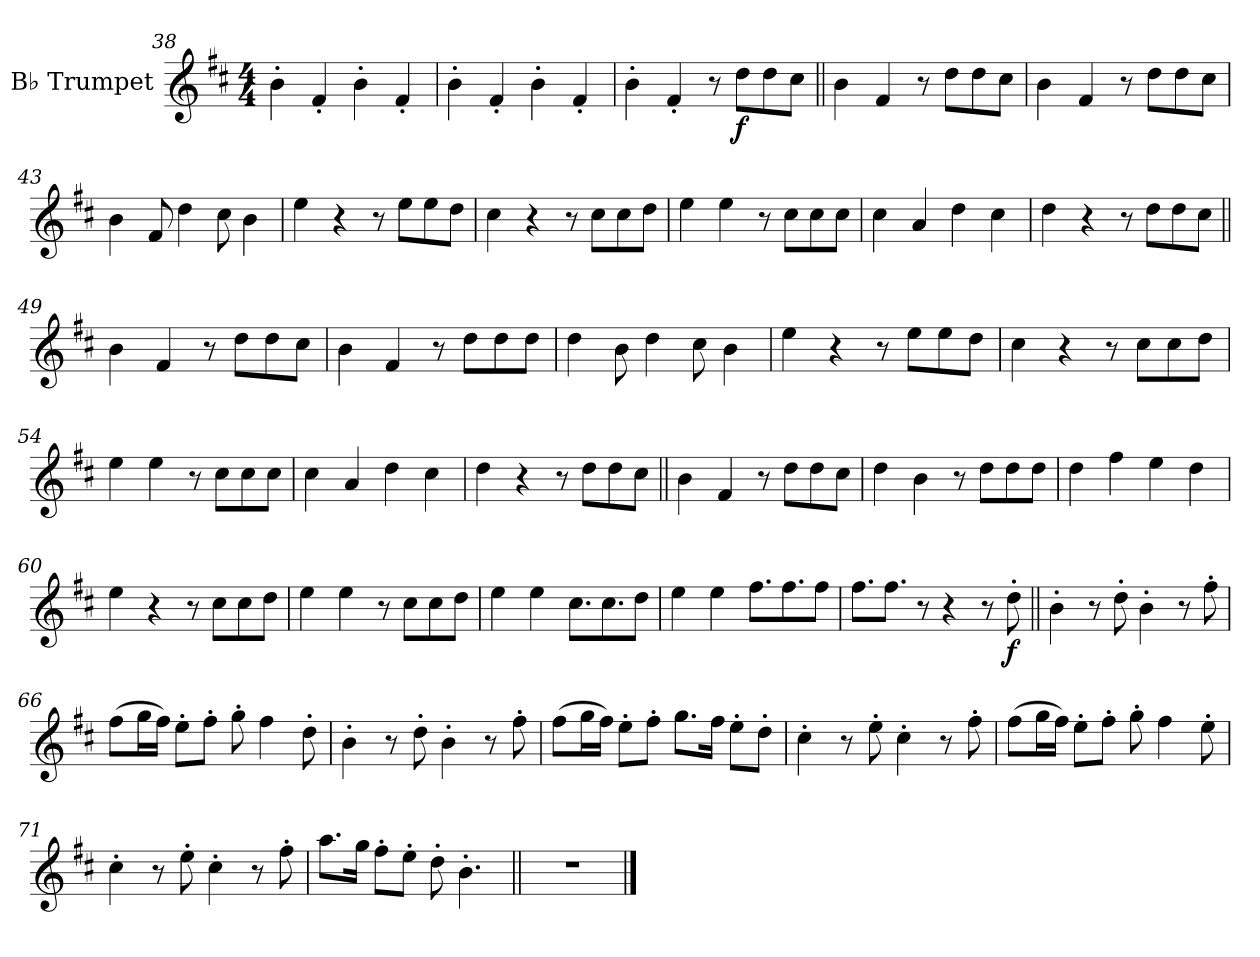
**kern	**dynam
*part1	*part1
*staff1	*staff1
*I"B♭ Trumpet	*
*I'B♭ Tp.	*
*clefG2	*
*ITrd1c2	*
*k[]	*
*M4/4	*
=38	=38
4a'!	.
4e'!	.
4a'!	.
4e'!	.
=39	=39
4a'!	.
4e'!	.
4a'!	.
4e'!	.
=40	=40
4a'!	.
4e'!	.
8r	.
!	!LO:DY:b
8ccL	f
8cc	.
8bJ	.
=41||	=41||
4a	.
4e	.
8r	.
8ccL	.
8cc	.
8bJ	.
=42	=42
4a	.
4e	.
8r	.
8ccL	.
8cc	.
8bJ	.
=43	=43
4a	.
8e	.
4cc	.
8b	.
4a	.
=44	=44
4dd	.
4r	.
8r	.
8ddL	.
8dd	.
8ccJ	.
=45	=45
4b	.
4r	.
8r	.
8bL	.
8b	.
8ccJ	.
=46	=46
4dd	.
4dd	.
8r	.
8bL	.
8b	.
8bJ	.
=47	=47
4b	.
4g	.
4cc	.
4b	.
=48	=48
4cc	.
4r	.
8r	.
8ccL	.
8cc	.
8bJ	.
=49||	=49||
4a	.
4e	.
8r	.
8ccL	.
8cc	.
8bJ	.
=50	=50
4a	.
4e	.
8r	.
8ccL	.
8cc	.
8ccJ	.
=51	=51
4cc	.
8a	.
4cc	.
8b	.
4a	.
=52	=52
4dd	.
4r	.
8r	.
8ddL	.
8dd	.
8ccJ	.
=53	=53
4b	.
4r	.
8r	.
8bL	.
8b	.
8ccJ	.
=54	=54
4dd	.
4dd	.
8r	.
8bL	.
8b	.
8bJ	.
=55	=55
4b	.
4g	.
4cc	.
4b	.
=56	=56
4cc	.
4r	.
8r	.
8ccL	.
8cc	.
8bJ	.
=57||	=57||
4a	.
4e	.
8r	.
8ccL	.
8cc	.
8bJ	.
=58	=58
4cc	.
4a	.
8r	.
8ccL	.
8cc	.
8ccJ	.
=59	=59
4cc	.
4ee	.
4dd	.
4cc	.
=60	=60
4dd	.
4r	.
8r	.
8bL	.
8b	.
8ccJ	.
=61	=61
4dd	.
4dd	.
8r	.
8bL	.
8b	.
8ccJ	.
=62	=62
4dd	.
4dd	.
8.bL	.
8.b	.
8ccJ	.
=63	=63
4dd	.
4dd	.
8.eeL	.
8.ee	.
8eeJ	.
=64	=64
8.eeL	.
8.eeJ	.
8r	.
4r	.
8r	.
!	!LO:DY:b
8cc'	f
=65||	=65||
4a'	.
8r	.
8cc'	.
4a'	.
8r	.
8ee'	.
=66	=66
(>8eeL	.
16ffL	.
16eeJJ)	.
8dd'L	.
8ee'J	.
8ff'	.
4ee	.
8cc'	.
=67	=67
4a'	.
8r	.
8cc'	.
4a'	.
8r	.
8ee'	.
=68	=68
(>8eeL	.
16ffL	.
16eeJJ)	.
8dd'L	.
8ee'J	.
8.ffL	.
16eeJk	.
8dd'L	.
8cc'J	.
=69	=69
4b'	.
8r	.
8dd'	.
4b'	.
8r	.
8ee'	.
=70	=70
(>8eeL	.
16ffL	.
16eeJJ)	.
8dd'L	.
8ee'J	.
8ff'	.
4ee	.
8dd'	.
=71	=71
4b'	.
8r	.
8dd'	.
4b'	.
8r	.
8ee'	.
=72	=72
8.ggL	.
16ffJk	.
8ee'L	.
8dd'J	.
8cc'	.
4.a'	.
=73||	=73||
1r	.
==	==
*-	*-
